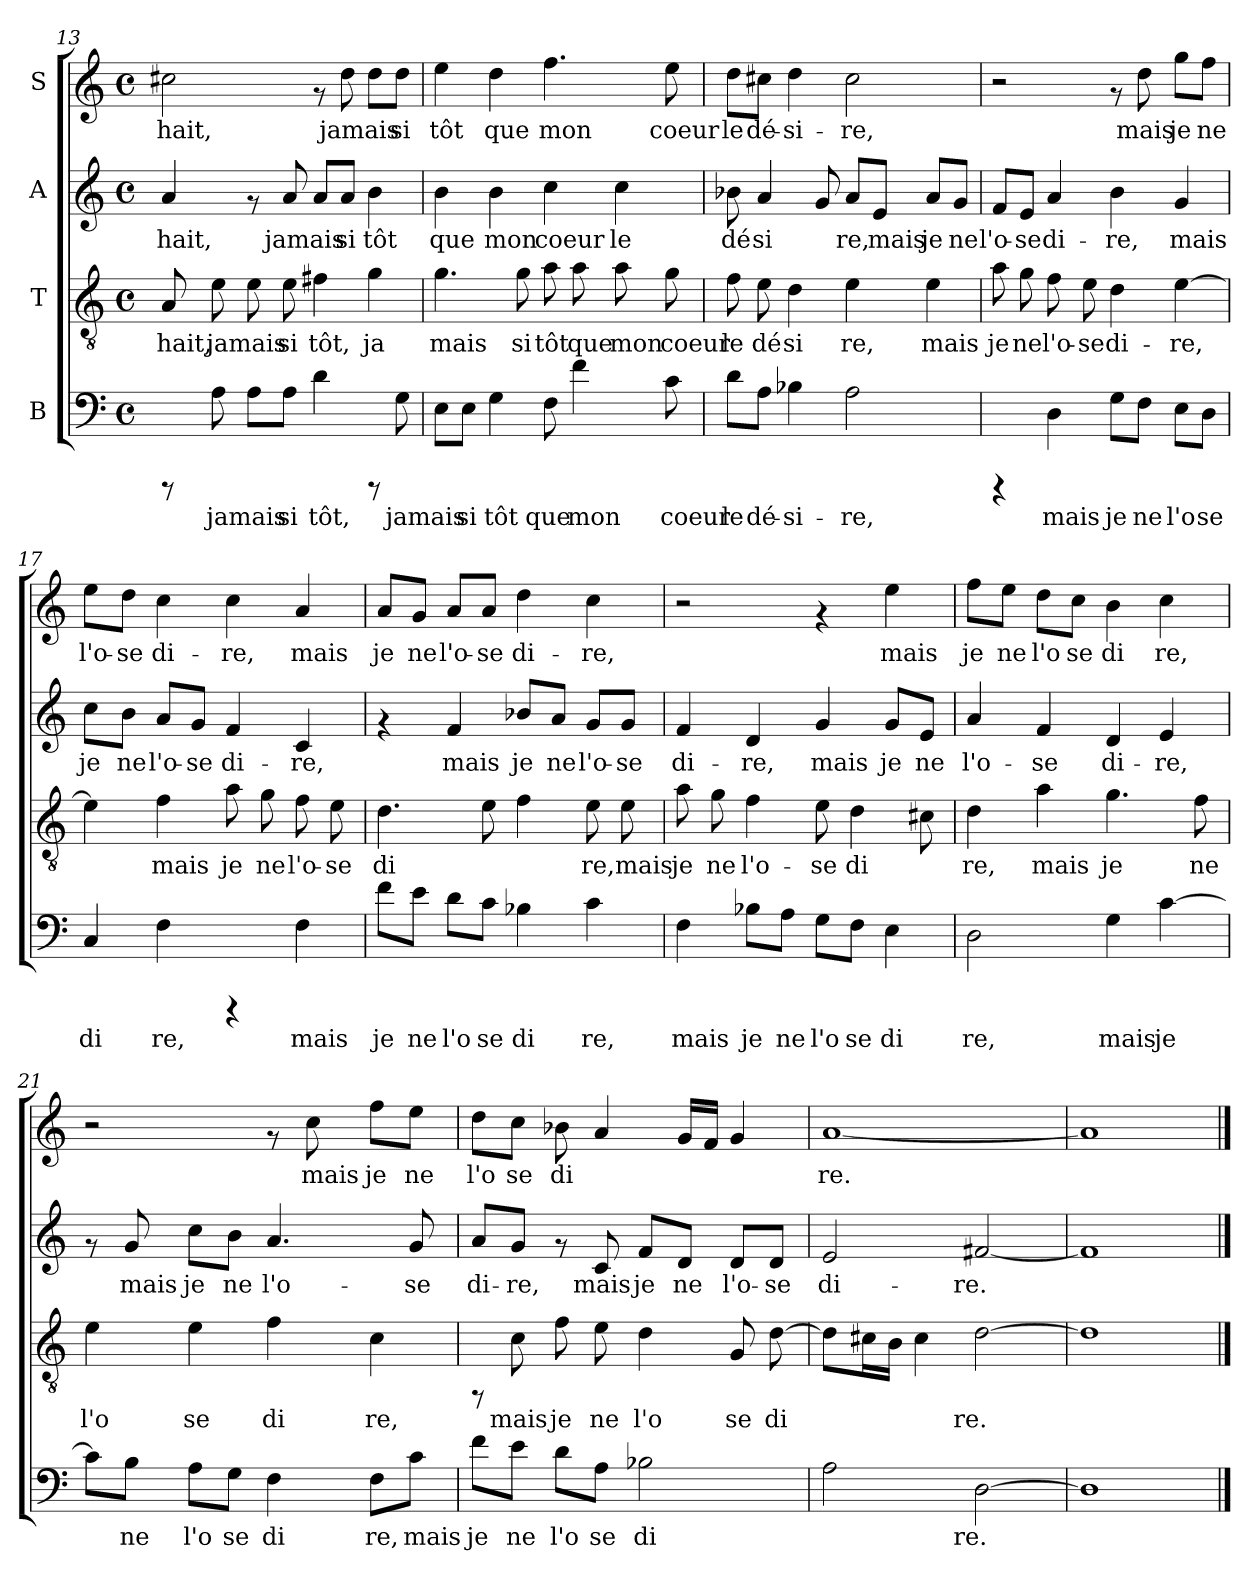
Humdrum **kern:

**kern	**text	**kern	**text	**kern	**text	**kern	**text
*part4	*part4	*part3	*part3	*part2	*part2	*part1	*part1
*staff4	*staff4	*staff3	*staff3	*staff2	*staff2	*staff1	*staff1
*I"B	*	*I"T	*	*I"A	*	*I"S	*
*clefF4	*	*clefGv2	*	*clefG2	*	*clefG2	*
*k[]	*	*k[]	*	*k[]	*	*k[]	*
*C:	*	*C:	*	*C:	*	*C:	*
*M4/4	*	*M4/4	*	*M4/4	*	*M4/4	*
*met(c)	*	*met(c)	*	*met(c)	*	*met(c)	*
=13	=13	=13	=13	=13	=13	=13	=13
!	!	!	!LO:LY:b:cj	!	!LO:LY:b:cj	!	!LO:LY:b:cj
8rCCC	.	8A/	hait,	4a/	hait,	2cc#X\	-hait,
!	!LO:LY:b	!	!LO:LY:b:cj	!	!	!	!
8A\	jamais	8e\	jamais	.	.	.	.
!	!LO:LY:b	!	!LO:LY:b:cj	!	!	!	!
8A\L	.	8e\	.	8rf	.	.	.
!	!LO:LY:b	!	!LO:LY:b:cj	!	!LO:LY:b:cj	!	!
8A\J	si	8e\	si	8a/	jamais	.	.
!	!LO:LY:b	!	!LO:LY:b:cj	!	!LO:LY:b:cj	!	!
4d\	tôt,	4f#X\	tôt,	8a/L	.	8rf	.
!	!	!	!	!	!LO:LY:b:cj	!	!LO:LY:b:cj
.	.	.	.	8a/J	si	8dd\	jamais
!	!	!	!LO:LY:b:cj	!	!LO:LY:b:cj	!	!LO:LY:b:cj
8rCCC	.	4g\	ja	4b\	tôt	8dd\L	.
!	!LO:LY:b	!	!	!	!	!	!LO:LY:b:cj
8G\	jamais	.	.	.	.	8dd\J	si
=14	=14	=14	=14	=14	=14	=14	=14
!	!LO:LY:b	!	!LO:LY:b:cj	!	!LO:LY:b:cj	!	!LO:LY:b:cj
8E\L	.	4.g\	mais	4b\	que	4ee\	tôt
!	!LO:LY:b	!	!	!	!	!	!
8E\J	si	.	.	.	.	.	.
!	!LO:LY:b	!	!	!	!LO:LY:b:cj	!	!LO:LY:b:cj
4G\	tôt	.	.	4b\	mon	4dd\	que
!	!	!	!LO:LY:b:cj	!	!	!	!
.	.	8g\	si	.	.	.	.
!	!LO:LY:b	!	!LO:LY:b:cj	!	!LO:LY:b:cj	!	!LO:LY:b:cj
8F\	que	8a\	tôt	4cc\	coeur	4.ff\	mon
!	!LO:LY:b	!	!LO:LY:b:cj	!	!	!	!
4f\	mon	8a\	que	.	.	.	.
!	!	!	!LO:LY:b:cj	!	!LO:LY:b:cj	!	!
.	.	8a\	mon	4cc\	le	.	.
!	!LO:LY:b	!	!LO:LY:b:cj	!	!	!	!LO:LY:b:cj
8c\	coeur	8g\	coeur	.	.	8ee\	coeur
=15	=15	=15	=15	=15	=15	=15	=15
!	!LO:LY:b	!	!LO:LY:b:cj	!	!LO:LY:b:cj	!	!LO:LY:b:cj
8d\L	le	8f\	le	8b-X\	dé	8dd\L	le
!	!LO:LY:b	!	!LO:LY:b:cj	!	!LO:LY:b:cj	!	!LO:LY:b:cj
8A\J	dé-	8e\	dé	4a/	si	8cc#X\J	dé-
!	!LO:LY:b	!	!LO:LY:b:cj	!	!	!	!LO:LY:b:cj
4B-X\	-si-	4d\	si	.	.	4dd\	-si-
!	!	!	!	!	!LO:LY:b:cj	!	!
.	.	.	.	8g/	.	.	.
!	!LO:LY:b	!	!LO:LY:b:cj	!	!LO:LY:b:cj	!	!LO:LY:b:cj
2A\	-re,	4e\	re,	8a/L	re,	2cc#\	-re,
!	!	!	!	!	!LO:LY:b:cj	!	!
.	.	.	.	8e/J	mais	.	.
!	!	!	!LO:LY:b:cj	!	!LO:LY:b:cj	!	!
.	.	4e\	mais	8a/L	je	.	.
!	!	!	!	!	!LO:LY:b:cj	!	!
.	.	.	.	8g/J	ne	.	.
!!LO:PB:g=z
=16	=16	=16	=16	=16	=16	=16	=16
!	!	!	!LO:LY:b:cj	!	!LO:LY:b:cj	!	!
4rCCC	.	8a\	je	8f/L	l'o-	2r	.
!	!	!	!LO:LY:b:cj	!	!LO:LY:b:cj	!	!
.	.	8g\	ne	8e/J	-se	.	.
!	!LO:LY:b	!	!LO:LY:b:cj	!	!LO:LY:b:cj	!	!
4D\	mais	8f\	l'o-	4a/	di-	.	.
!	!	!	!LO:LY:b:cj	!	!	!	!
.	.	8e\	-se	.	.	.	.
!	!LO:LY:b	!	!LO:LY:b:cj	!	!LO:LY:b:cj	!	!
8G\L	je	4d\	di-	4b\	-re,	8rf	.
!	!LO:LY:b	!	!	!	!	!	!LO:LY:b:cj
8F\J	ne	.	.	.	.	8dd\	mais
!	!LO:LY:b	!	!LO:LY:b:cj	!	!LO:LY:b:cj	!	!LO:LY:b:cj
8E\L	l'o	[>4e\	-re,	4g/	mais	8gg\L	je
!	!LO:LY:b	!	!	!	!	!	!LO:LY:b:cj
8D\J	se	.	.	.	.	8ff\J	ne
=17	=17	=17	=17	=17	=17	=17	=17
!	!LO:LY:b	!	!LO:LY:b:cj	!	!LO:LY:b:cj	!	!LO:LY:b:cj
4C/	di	4e\]	.	8cc\L	je	8ee\L	l'o-
!	!	!	!	!	!LO:LY:b:cj	!	!LO:LY:b:cj
.	.	.	.	8b\J	ne	8dd\J	-se
!	!LO:LY:b	!	!LO:LY:b:cj	!	!LO:LY:b:cj	!	!LO:LY:b:cj
4F\	re,	4f\	mais	8a/L	l'o-	4cc\	di-
!	!	!	!	!	!LO:LY:b:cj	!	!
.	.	.	.	8g/J	-se	.	.
!	!	!	!LO:LY:b:cj	!	!LO:LY:b:cj	!	!LO:LY:b:cj
4rCCC	.	8a\	je	4f/	di-	4cc\	-re,
!	!	!	!LO:LY:b:cj	!	!	!	!
.	.	8g\	ne	.	.	.	.
!	!LO:LY:b	!	!LO:LY:b:cj	!	!LO:LY:b:cj	!	!LO:LY:b:cj
4F\	mais	8f\	l'o-	4c/	-re,	4a/	mais
!	!	!	!LO:LY:b:cj	!	!	!	!
.	.	8e\	-se	.	.	.	.
=18	=18	=18	=18	=18	=18	=18	=18
!	!LO:LY:b	!	!LO:LY:b:cj	!	!	!	!LO:LY:b:cj
8f\L	je	4.d\	di-	4rf	.	8a/L	je
!	!LO:LY:b	!	!	!	!	!	!LO:LY:b:cj
8e\J	ne	.	.	.	.	8g/J	ne
!	!LO:LY:b	!	!	!	!LO:LY:b:cj	!	!LO:LY:b:cj
8d\L	l'o	.	.	4f/	mais	8a/L	l'o-
!	!LO:LY:b	!	!LO:LY:b:cj	!	!	!	!LO:LY:b:cj
8c\J	se	8e\	--	.	.	8a/J	-se
!	!LO:LY:b	!	!LO:LY:b:cj	!	!LO:LY:b:cj	!	!LO:LY:b:cj
4B-X\	di	4f\	--	8b-/L	je	4dd\	di-
!	!	!	!	!	!LO:LY:b:cj	!	!
.	.	.	.	8a/J	ne	.	.
!	!LO:LY:b	!	!LO:LY:b:cj	!	!LO:LY:b:cj	!	!LO:LY:b:cj
4c\	re,	8e\	-re,	8g/L	l'o-	4cc\	-re,
!	!	!	!LO:LY:b:cj	!	!LO:LY:b:cj	!	!
.	.	8e\	mais	8g/J	-se	.	.
=19	=19	=19	=19	=19	=19	=19	=19
!	!LO:LY:b	!	!LO:LY:b:cj	!	!LO:LY:b:cj	!	!
4F\	mais	8a\	je	4f/	di-	2r	.
!	!	!	!LO:LY:b:cj	!	!	!	!
.	.	8g\	ne	.	.	.	.
!	!LO:LY:b	!	!LO:LY:b:cj	!	!LO:LY:b:cj	!	!
8B-\L	je	4f\	l'o-	4d/	-re,	.	.
!	!LO:LY:b	!	!	!	!	!	!
8A\J	ne	.	.	.	.	.	.
!	!LO:LY:b	!	!LO:LY:b:cj	!	!LO:LY:b:cj	!	!
8G\L	l'o	8e\	-se	4g/	mais	4rf	.
!	!LO:LY:b	!	!LO:LY:b:cj	!	!	!	!
8F\J	se	4d\	di-	.	.	.	.
!	!LO:LY:b	!	!	!	!LO:LY:b:cj	!	!LO:LY:b:cj
4E\	di	.	.	8g/L	je	4ee\	mais
!	!	!	!LO:LY:b:cj	!	!LO:LY:b:cj	!	!
.	.	8c#\	--	8e/J	ne	.	.
!!LO:LB:g=z
=20	=20	=20	=20	=20	=20	=20	=20
!	!LO:LY:b	!	!LO:LY:b:cj	!	!LO:LY:b:cj	!	!LO:LY:b:cj
2D\	re,	4d\	-re,	4a/	l'o-	8ff\L	je
!	!	!	!	!	!	!	!LO:LY:b:cj
.	.	.	.	.	.	8ee\J	ne
!	!	!	!LO:LY:b:cj	!	!LO:LY:b:cj	!	!LO:LY:b:cj
.	.	4a\	mais	4f/	-se	8dd\L	l'o
!	!	!	!	!	!	!	!LO:LY:b:cj
.	.	.	.	.	.	8cc\J	se
!	!LO:LY:b	!	!LO:LY:b:cj	!	!LO:LY:b:cj	!	!LO:LY:b:cj
4G\	mais	4.g\	je	4d/	di-	4b\	di
!	!LO:LY:b	!	!	!	!LO:LY:b:cj	!	!LO:LY:b:cj
[>4c\	je	.	.	4e/	-re,	4cc\	re,
!	!	!	!LO:LY:b:cj	!	!	!	!
.	.	8f\	ne	.	.	.	.
=21	=21	=21	=21	=21	=21	=21	=21
!	!LO:LY:b	!	!LO:LY:b:cj	!	!	!	!
8c\L]	.	4e\	l'o	8rf	.	2r	.
!	!LO:LY:b	!	!	!	!LO:LY:b:cj	!	!
8B\J	ne	.	.	8g/	mais	.	.
!	!LO:LY:b	!	!LO:LY:b:cj	!	!LO:LY:b:cj	!	!
8A\L	l'o	4e\	se	8cc\L	je	.	.
!	!LO:LY:b	!	!	!	!LO:LY:b:cj	!	!
8G\J	se	.	.	8b\J	ne	.	.
!	!LO:LY:b	!	!LO:LY:b:cj	!	!LO:LY:b:cj	!	!
4F\	di	4f\	di	4.a/	l'o-	8rf	.
!	!	!	!	!	!	!	!LO:LY:b:cj
.	.	.	.	.	.	8cc\	mais
!	!LO:LY:b	!	!LO:LY:b:cj	!	!	!	!LO:LY:b:cj
8F\L	re,	4c\	re,	.	.	8ff\L	je
!	!LO:LY:b	!	!	!	!LO:LY:b:cj	!	!LO:LY:b:cj
8c\J	mais	.	.	8g/	-se	8ee\J	ne
=22	=22	=22	=22	=22	=22	=22	=22
!	!LO:LY:b	!	!	!	!LO:LY:b:cj	!	!LO:LY:b:cj
8f\L	je	8rFF	.	8a/L	di-	8dd\L	l'o
!	!LO:LY:b	!	!LO:LY:b:cj	!	!LO:LY:b:cj	!	!LO:LY:b:cj
8e\J	ne	8c\	mais	8g/J	-re,	8cc\J	se
!	!LO:LY:b	!	!LO:LY:b:cj	!	!	!	!LO:LY:b:cj
8d\L	l'o	8f\	je	8rf	.	8b-X\	di
!	!LO:LY:b	!	!LO:LY:b:cj	!	!LO:LY:b:cj	!	!LO:LY:b:cj
8A\J	se	8e\	ne	8c/	mais	4a/	.
!	!LO:LY:b	!	!LO:LY:b:cj	!	!LO:LY:b:cj	!	!
2B-X\	di	4d\	l'o	8f/L	je	.	.
!	!	!	!	!	!LO:LY:b:cj	!	!LO:LY:b:cj
.	.	.	.	8d/J	ne	16g/LL	.
!	!	!	!	!	!	!	!LO:LY:b:cj
.	.	.	.	.	.	16f/JJ	.
!	!	!	!LO:LY:b:cj	!	!LO:LY:b:cj	!	!LO:LY:b:cj
.	.	8G/	se	8d/L	l'o-	4g/	.
!	!	!	!LO:LY:b:cj	!	!LO:LY:b:cj	!	!
.	.	[>8d\	di	8d/J	-se	.	.
=23	=23	=23	=23	=23	=23	=23	=23
!	!LO:LY:b	!	!LO:LY:b:cj	!	!LO:LY:b:cj	!	!LO:LY:b:cj
2A\	.	8d\L]	.	2e/	di-	[<1a	re.
!	!	!	!LO:LY:b:cj	!	!	!	!
.	.	16c#X\	.	.	.	.	.
!	!	!	!LO:LY:b:cj	!	!	!	!
.	.	16B\J	.	.	.	.	.
!	!	!	!LO:LY:b:cj	!	!	!	!
.	.	4c#\	.	.	.	.	.
!	!LO:LY:b	!	!LO:LY:b:cj	!	!LO:LY:b:cj	!	!
[>2D\	re.	[>2d\	re.	[<2f#X/	-re.	.	.
=24	=24	=24	=24	=24	=24	=24	=24
!	!LO:LY:b	!	!LO:LY:b:cj	!	!LO:LY:b:cj	!	!LO:LY:b:cj
1D]	.	1d]	.	1f#]	.	1a]	.
==	==	==	==	==	==	==	==
*-	*-	*-	*-	*-	*-	*-	*-
